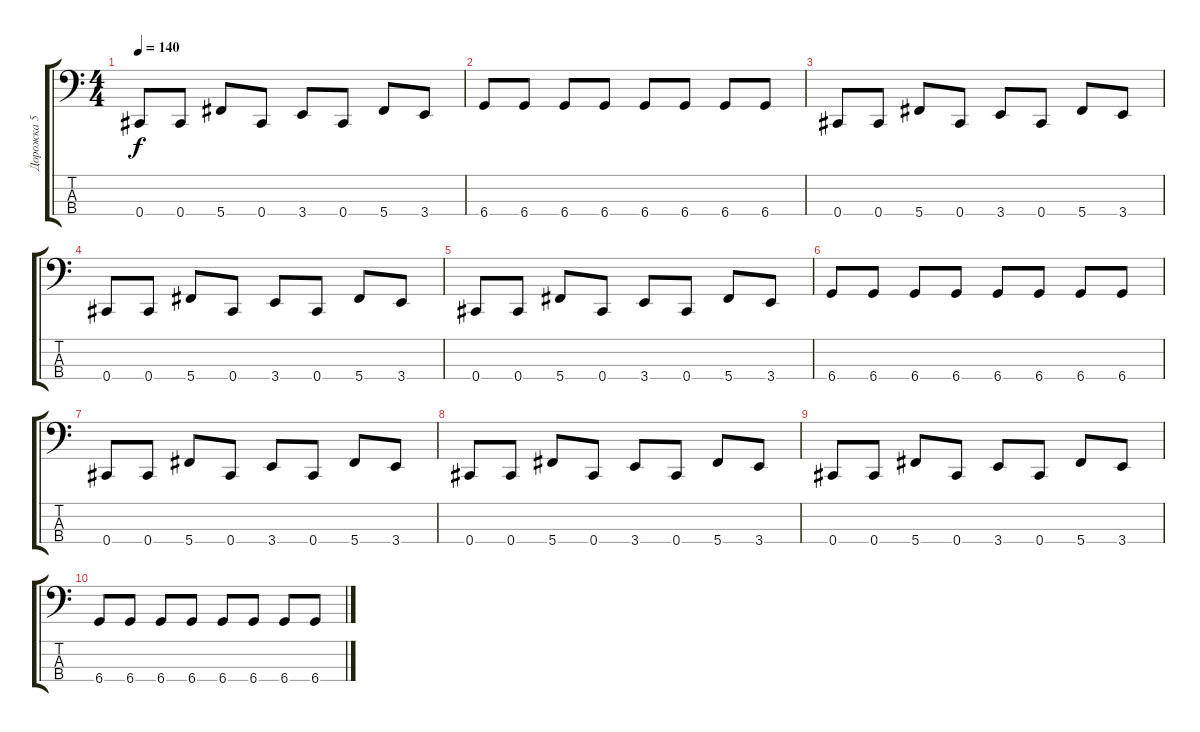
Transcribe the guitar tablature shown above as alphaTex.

\track ("Дорожка 5" "Дорожка 5") {instrument electricbassfinger}
\staff {score tabs}
\tuning (Gb2 Db2 Ab1 Db1) {hide}
\ts (4 4)
\tempo 140
\clef f4
\ks c
0.4.8{dy f} 0.4.8 5.4.8 0.4.8 3.4.8 0.4.8 5.4.8 3.4.8 |
6.4.8 6.4.8 6.4.8 6.4.8 6.4.8 6.4.8 6.4.8 6.4.8 |
0.4.8 0.4.8 5.4.8 0.4.8 3.4.8 0.4.8 5.4.8 3.4.8 |
0.4.8 0.4.8 5.4.8 0.4.8 3.4.8 0.4.8 5.4.8 3.4.8 |
0.4.8 0.4.8 5.4.8 0.4.8 3.4.8 0.4.8 5.4.8 3.4.8 |
6.4.8 6.4.8 6.4.8 6.4.8 6.4.8 6.4.8 6.4.8 6.4.8 |
0.4.8 0.4.8 5.4.8 0.4.8 3.4.8 0.4.8 5.4.8 3.4.8 |
0.4.8 0.4.8 5.4.8 0.4.8 3.4.8 0.4.8 5.4.8 3.4.8 |
0.4.8 0.4.8 5.4.8 0.4.8 3.4.8 0.4.8 5.4.8 3.4.8 |
6.4.8 6.4.8 6.4.8 6.4.8 6.4.8 6.4.8 6.4.8 6.4.8
